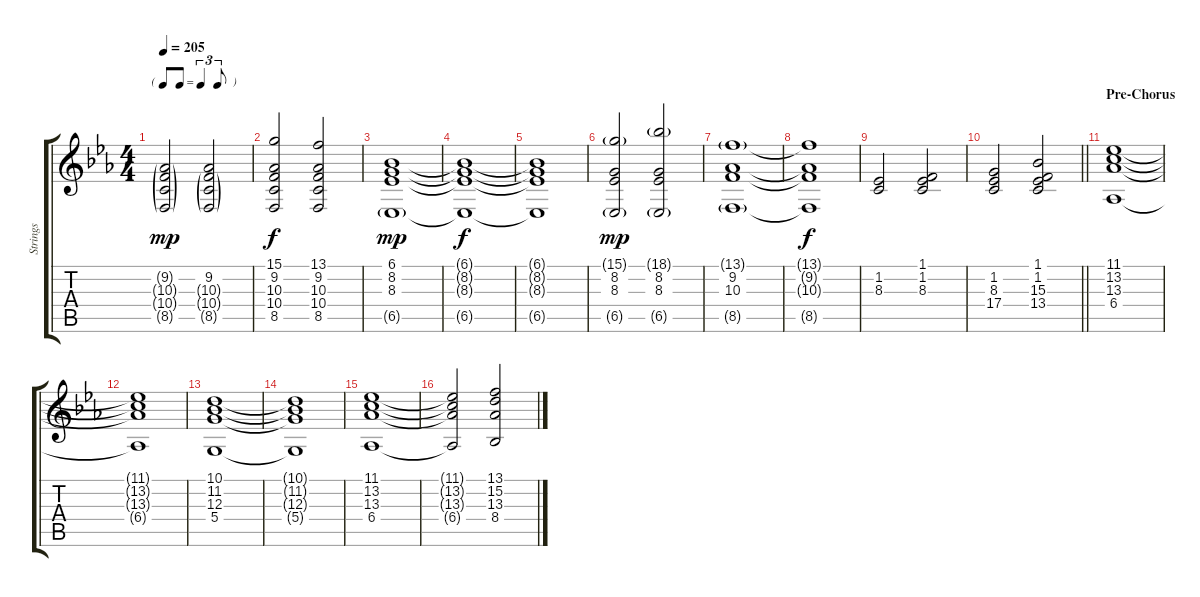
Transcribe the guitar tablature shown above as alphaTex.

\track ("Strings" "Strings") {instrument stringensemble1}
\staff {score tabs}
\tuning (E4 B3 G3 D3 A2 E2) {hide}
\ts (4 4)
\tf triplet8th
\tempo 205
\clef g2
\ks eb
(9.2{g} 10.3{g} 10.4{g} 8.5{g}).2{dy mp} (9.2 10.3{g} 10.4{g} 8.5{g}).2 |
(15.1 9.2 10.3 10.4 8.5).2{dy f} (13.1 9.2 10.3 10.4 8.5).2 |
(6.1 8.2 8.3 6.5{g}).1{dy mp} |
(6.1{t} 8.2{t} 8.3{t} 6.5{t}).1{dy f} |
(6.1{t} 8.2{t} 8.3{t} 6.5{t}).1 |
(15.1{g} 8.2 8.3 6.5{g}).2{dy mp} (18.1{g} 8.2 8.3 6.5{g}).2 |
(13.1{g} 9.2 10.3 8.5{g}).1 |
(13.1{t} 9.2{t} 10.3{t} 8.5{t}).1{dy f} |
(1.2 8.3).2 (1.1 1.2 8.3).2 |
\barLineRight lightlight
(1.2 8.3 17.4).2 (1.1 1.2 15.3 13.4).2 |
\section ("" "Pre-Chorus")
(11.1 13.2 13.3 6.4).1 |
(11.1{t} 13.2{t} 13.3{t} 6.4{t}).1 |
(10.1 11.2 12.3 5.4).1 |
(10.1{t} 11.2{t} 12.3{t} 5.4{t}).1 |
(11.1 13.2 13.3 6.4).1 |
(11.1{t} 13.2{t} 13.3{t} 6.4{t}).2 (13.1 15.2 13.3 8.4).2
